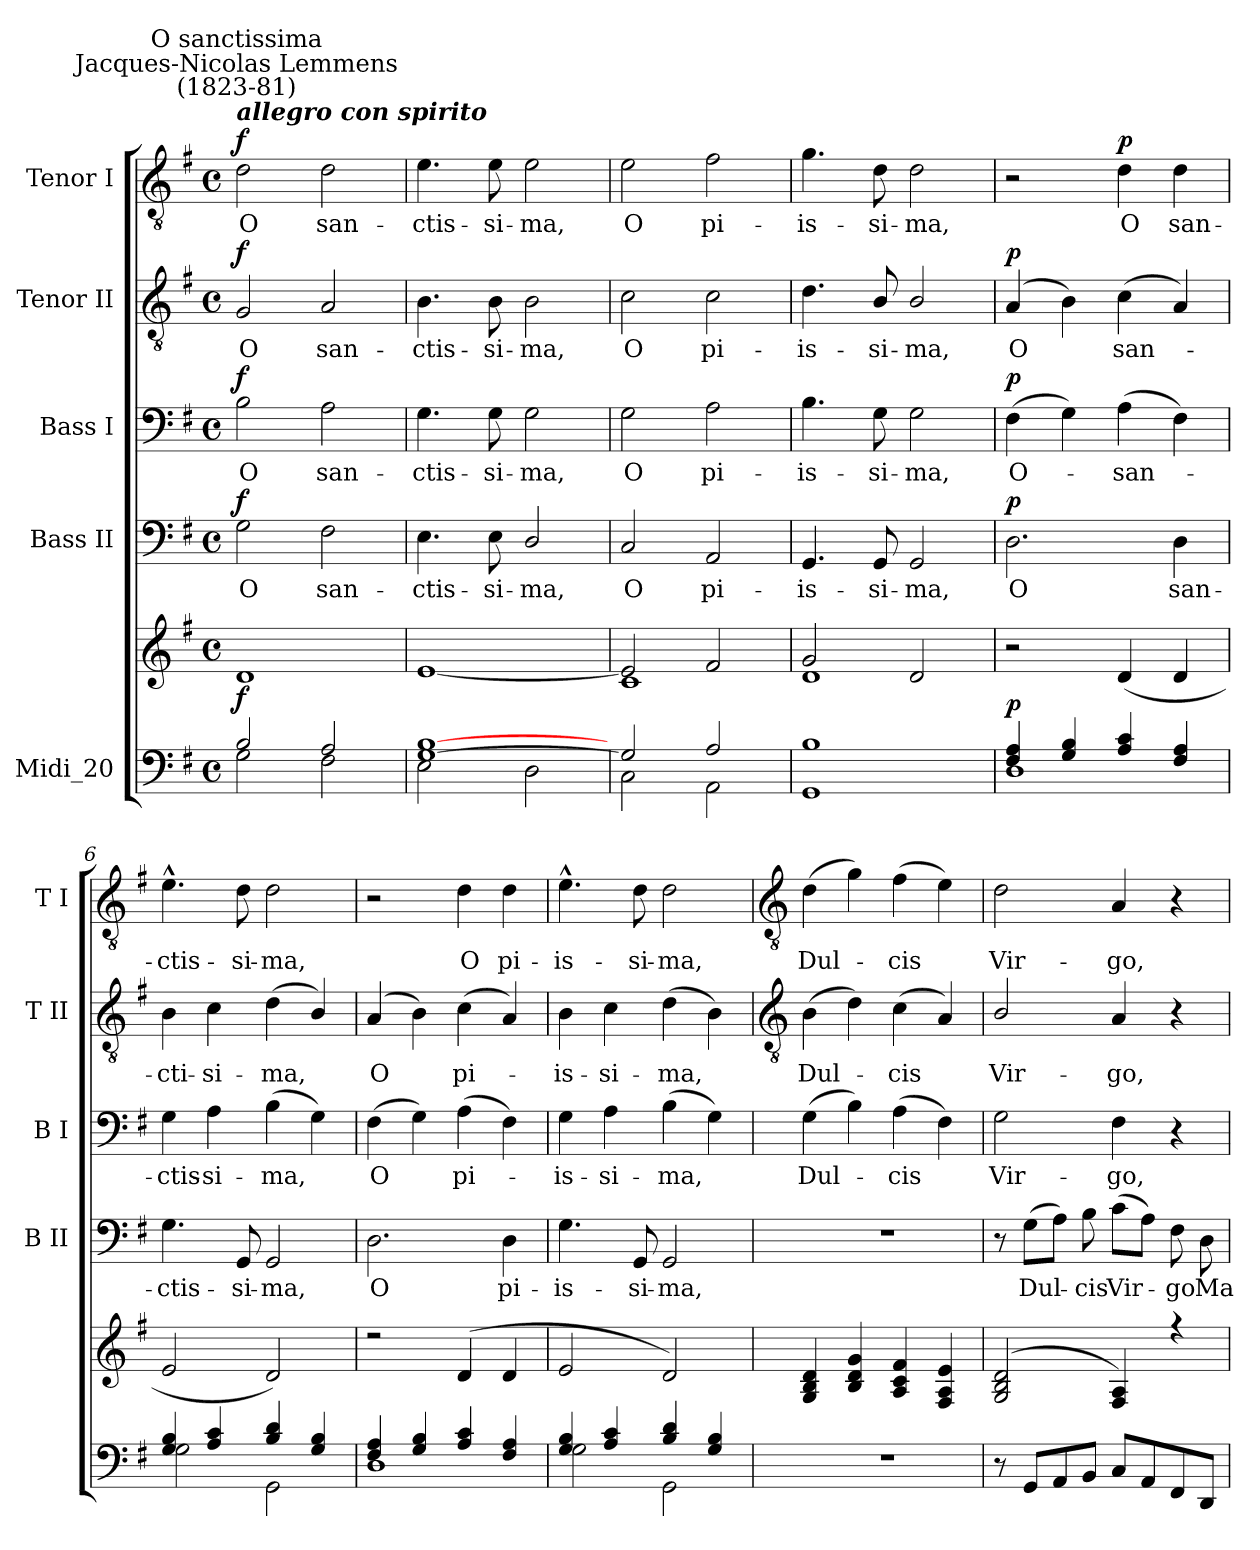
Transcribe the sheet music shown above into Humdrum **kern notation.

**kern	**kern	**dynam	**kern	**text	**dynam	**kern	**text	**dynam	**kern	**text	**dynam	**kern	**text	**dynam
*part5	*part5	*part5	*part4	*part4	*part4	*part3	*part3	*part3	*part2	*part2	*part2	*part1	*part1	*part1
*staff6	*staff5	*staff5/6	*staff4	*staff4	*staff4	*staff3	*staff3	*staff3	*staff2	*staff2	*staff2	*staff1	*staff1	*staff1
*I"Midi_20	*	*	*I"Bass II	*	*	*I"Bass I	*	*	*I"Tenor II	*	*	*I"Tenor I	*	*
*	*	*	*I'B II	*	*	*I'B I	*	*	*I'T II	*	*	*I'T I	*	*
*clefF4	*clefG2	*	*clefF4	*	*	*clefF4	*	*	*clefGv2	*	*	*clefGv2	*	*
*k[f#]	*k[f#]	*	*k[f#]	*	*	*k[f#]	*	*	*k[f#]	*	*	*k[f#]	*	*
*G:	*G:	*	*G:	*	*	*G:	*	*	*G:	*	*	*G:	*	*
*M4/4	*M4/4	*	*M4/4	*	*	*M4/4	*	*	*M4/4	*	*	*M4/4	*	*
*met(c)	*met(c)	*	*met(c)	*	*	*met(c)	*	*	*met(c)	*	*	*met(c)	*	*
=1	=1	=1	=1	=1	=1	=1	=1	=1	=1	=1	=1	=1	=1	=1
*^	*^	*	*	*	*	*	*	*	*	*	*	*	*	*
!	!	!	!	!	!	!	!	!	!	!	!	!	!	!LO:TX:a:Bi:t=allegro con spirito	!	!
!	!	!	!	!	!	!	!	!	!	!	!	!	!	!LO:TX:a:cj:t=Jacques-Nicolas Lemmens\n(1823-81)	!	!
!	!	!	!	!	!	!	!	!	!	!	!	!	!	!LO:TX:a:cj:t=O sanctissima	!	!
!	!	!	!	!LO:DY:a=2	!	!LO:LY:b	!LO:DY:b	!	!LO:LY:b	!LO:DY:b	!	!LO:LY:b	!LO:DY:b	!	!LO:LY:b	!LO:DY:b
2B/	2G\	1d/	2ryy	f	2G	O	f	2B	O	f	2G	O	f	2d	O	f
!	!	!	!	!	!	!LO:LY:b	!	!	!LO:LY:b	!	!	!LO:LY:b	!	!	!LO:LY:b	!
2A/	2F#\	.	2ryy	.	2F#	san-	.	2A	san-	.	2A	san-	.	2d	san-	.
=2	=2	=2	=2	=2	=2	=2	=2	=2	=2	=2	=2	=2	=2	=2	=2	=2
!	!	!	!	!	!	!LO:LY:b	!	!	!LO:LY:b	!	!	!LO:LY:b	!	!	!LO:LY:b	!
[1G/ [1B/	2E\	[1e/	2ryy	.	4.E	-ctis-	.	4.G	-ctis-	.	4.B	-ctis-	.	4.e	-ctis-	.
!	!	!	!	!	!	!LO:LY:b	!	!	!LO:LY:b	!	!	!LO:LY:b	!	!	!LO:LY:b	!
.	.	.	.	.	8E	-si-	.	8G	-si-	.	8B	-si-	.	8e	-si-	.
!	!	!	!	!	!	!LO:LY:b	!	!	!LO:LY:b	!	!	!LO:LY:b	!	!	!LO:LY:b	!
.	2D\	.	2ryy	.	2D/	-ma,	.	2G	-ma,	.	2B	-ma,	.	2e	-ma,	.
=3	=3	=3	=3	=3	=3	=3	=3	=3	=3	=3	=3	=3	=3	=3	=3	=3
!	!	!	!	!	!	!LO:LY:b	!	!	!LO:LY:b	!	!	!LO:LY:b	!	!	!LO:LY:b	!
2G/]	2C\	2e/]	1c\	.	2C	O	.	2G	O	.	2c	O	.	2e	O	.
!	!	!	!	!	!	!LO:LY:b	!	!	!LO:LY:b	!	!	!LO:LY:b	!	!	!LO:LY:b	!
2A/	2AA\	2f#/	.	.	2AA	pi-	.	2A	pi-	.	2c	pi-	.	2f#	pi-	.
=4	=4	=4	=4	=4	=4	=4	=4	=4	=4	=4	=4	=4	=4	=4	=4	=4
!	!	!	!	!	!	!LO:LY:b	!	!	!LO:LY:b	!	!	!LO:LY:b	!	!	!LO:LY:b	!
1B/	1GG\	2g/	1d\	.	4.GG	-is-	.	4.B	-is-	.	4.d	-is-	.	4.g	-is-	.
!	!	!	!	!	!	!LO:LY:b	!	!	!LO:LY:b	!	!	!LO:LY:b	!	!	!LO:LY:b	!
.	.	.	.	.	8GG	-si-	.	8G	-si-	.	8B/	-si-	.	8d	-si-	.
!	!	!	!	!	!	!LO:LY:b	!	!	!LO:LY:b	!	!	!LO:LY:b	!	!	!LO:LY:b	!
.	.	2d/	.	.	2GG	-ma,	.	2G	-ma,	.	2B/	-ma,	.	2d	-ma,	.
=5	=5	=5	=5	=5	=5	=5	=5	=5	=5	=5	=5	=5	=5	=5	=5	=5
!	!	!	!	!LO:DY:a=2	!	!LO:LY:b	!LO:DY:b	!	!LO:LY:b	!LO:DY:b	!	!LO:LY:b	!LO:DY:b	!	!	!
4F#/ 4A/	1D\	2r	2ryy	p	2.D	O	p	(>4F#	O-	p	(<4A	O	p	2r	.	.
4G/ 4B/	.	.	.	.	.	.	.	4G)	.	.	4B)	.	.	.	.	.
!	!	!	!	!	!	!	!	!	!LO:LY:b	!	!	!LO:LY:b	!	!	!LO:LY:b	!LO:DY:b
4A/ 4c/	.	(>4d/	2ryy	.	.	.	.	(>4A	san-	.	(<4c	san-	.	4d	O	p
!	!	!	!	!	!	!LO:LY:b	!	!	!	!	!	!	!	!	!LO:LY:b	!
4F#/ 4A/	.	4d/	.	.	4D	san-	.	4F#)	.	.	4A)	.	.	4d	san-	.
=6	=6	=6	=6	=6	=6	=6	=6	=6	=6	=6	=6	=6	=6	=6	=6	=6
!	!	!	!	!	!	!LO:LY:b	!	!	!LO:LY:b	!	!	!LO:LY:b	!	!	!LO:LY:b	!
4G/ 4B/	2G\	2e/	2ryy	.	4.G	-ctis-	.	4G	ctis-	.	4B	cti-	.	4.e^^	-ctis-	.
!	!	!	!	!	!	!	!	!	!LO:LY:b	!	!	!LO:LY:b	!	!	!	!
4A/ 4c/	.	.	.	.	.	.	.	4A	-si-	.	4c	-si-	.	.	.	.
!	!	!	!	!	!	!LO:LY:b	!	!	!	!	!	!	!	!	!LO:LY:b	!
.	.	.	.	.	8GG	-si-	.	.	.	.	.	.	.	8d	-si-	.
!	!	!	!	!	!	!LO:LY:b	!	!	!LO:LY:b	!	!	!LO:LY:b	!	!	!LO:LY:b	!
4B/ 4d/	2GG\	2d/)	2ryy	.	2GG	-ma,	.	(>4B	-ma,	.	(<4d	-ma,	.	2d	-ma,	.
4G/ 4B/	.	.	.	.	.	.	.	4G)	.	.	4B/)	.	.	.	.	.
=7	=7	=7	=7	=7	=7	=7	=7	=7	=7	=7	=7	=7	=7	=7	=7	=7
!	!	!	!	!	!	!LO:LY:b	!	!	!LO:LY:b	!	!	!LO:LY:b	!	!	!	!
4F#/ 4A/	1D\	2r	1ryy	.	2.D	O	.	(>4F#	O	.	(<4A	O	.	2r	.	.
4G/ 4B/	.	.	.	.	.	.	.	4G)	.	.	4B)	.	.	.	.	.
!	!	!	!	!	!	!	!	!	!LO:LY:b	!	!	!LO:LY:b	!	!	!LO:LY:b	!
4A/ 4c/	.	(>4d/	.	.	.	.	.	(>4A	pi-	.	(<4c	pi-	.	4d	O	.
!	!	!	!	!	!	!LO:LY:b	!	!	!	!	!	!	!	!	!LO:LY:b	!
4F#/ 4A/	.	4d/	.	.	4D	pi-	.	4F#)	.	.	4A)	.	.	4d	pi-	.
=8	=8	=8	=8	=8	=8	=8	=8	=8	=8	=8	=8	=8	=8	=8	=8	=8
!	!	!	!	!	!	!LO:LY:b	!	!	!LO:LY:b	!	!	!LO:LY:b	!	!	!LO:LY:b	!
4G/ 4B/	2G\	2e/	1ryy	.	4.G	-is-	.	4G	is-	.	4B	is-	.	4.e^^	-is-	.
!	!	!	!	!	!	!	!	!	!LO:LY:b	!	!	!LO:LY:b	!	!	!	!
4A/ 4c/	.	.	.	.	.	.	.	4A	-si-	.	4c	-si-	.	.	.	.
!	!	!	!	!	!	!LO:LY:b	!	!	!	!	!	!	!	!	!LO:LY:b	!
.	.	.	.	.	8GG	-si-	.	.	.	.	.	.	.	8d	-si-	.
!	!	!	!	!	!	!LO:LY:b	!	!	!LO:LY:b	!	!	!LO:LY:b	!	!	!LO:LY:b	!
4B/ 4d/	2GG\	2d/)	.	.	2GG	-ma,	.	(>4B	-ma,	.	(>4d	-ma,	.	2d	-ma,	.
4G/ 4B/	.	.	.	.	.	.	.	4G)	.	.	4B)	.	.	.	.	.
!!LO:LB:g=z
=9	=9	=9	=9	=9	=9	=9	=9	=9	=9	=9	=9	=9	=9	=9	=9	=9
*	*	*	*	*	*	*	*	*	*	*	*clefGv2	*	*	*clefGv2	*	*
!	!	!	!	!	!	!	!	!	!LO:LY:b	!	!	!LO:LY:b	!	!	!LO:LY:b	!
1r	2ryy	4G 4B 4d	1ryy	.	1r	.	.	(>4G	Dul-	.	(>4B	Dul-	.	(>4d	Dul-	.
.	.	4B 4d 4g	.	.	.	.	.	4B)	.	.	4d)	.	.	4g)	.	.
!	!	!	!	!	!	!	!	!	!LO:LY:b	!	!	!LO:LY:b	!	!	!LO:LY:b	!
.	2ryy	4A 4c 4f#	.	.	.	.	.	(>4A	cis	.	(<4c	cis	.	(>4f#	cis	.
.	.	4F# 4A 4e	.	.	.	.	.	4F#)	.	.	4A)	.	.	4e)	.	.
=10	=10	=10	=10	=10	=10	=10	=10	=10	=10	=10	=10	=10	=10	=10	=10	=10
!	!	!	!	!	!	!	!	!	!LO:LY:b	!	!	!LO:LY:b	!	!	!LO:LY:b	!
8r	2ryy	(<2G 2B 2d	1ryy	.	8r	.	.	2G	Vir-	.	2B/	Vir-	.	2d	Vir-	.
!	!	!	!	!	!	!LO:LY:b	!	!	!	!	!	!	!	!	!	!
8GG/L	.	.	.	.	(>8GL	Dul-	.	.	.	.	.	.	.	.	.	.
8AA/	.	.	.	.	8AJ)	.	.	.	.	.	.	.	.	.	.	.
!	!	!	!	!	!	!LO:LY:b	!	!	!	!	!	!	!	!	!	!
8BB/J	.	.	.	.	8B	cis	.	.	.	.	.	.	.	.	.	.
!	!	!	!	!	!	!LO:LY:b	!	!	!LO:LY:b	!	!	!LO:LY:b	!	!	!LO:LY:b	!
8C/L	2ryy	4F# 4A)	.	.	(>8cL	Vir-	.	4F#	-go,	.	4A	-go,	.	4A	-go,	.
8AA/	.	.	.	.	8AJ)	.	.	.	.	.	.	.	.	.	.	.
!	!	!	!	!	!	!LO:LY:b	!	!	!	!	!	!	!	!	!	!
8FF#/	.	4r	.	.	8F#	go	.	4r	.	.	4r	.	.	4r	.	.
!	!	!	!	!	!	!LO:LY:b	!	!	!	!	!	!	!	!	!	!
8DD/J	.	.	.	.	8D	Ma-	.	.	.	.	.	.	.	.	.	.
*v	*v	*	*	*	*	*	*	*	*	*	*	*	*	*	*	*
*	*v	*v	*	*	*	*	*	*	*	*	*	*	*	*	*
=	=	=	=	=	=	=	=	=	=	=	=	=	=	=
*-	*-	*-	*-	*-	*-	*-	*-	*-	*-	*-	*-	*-	*-	*-
